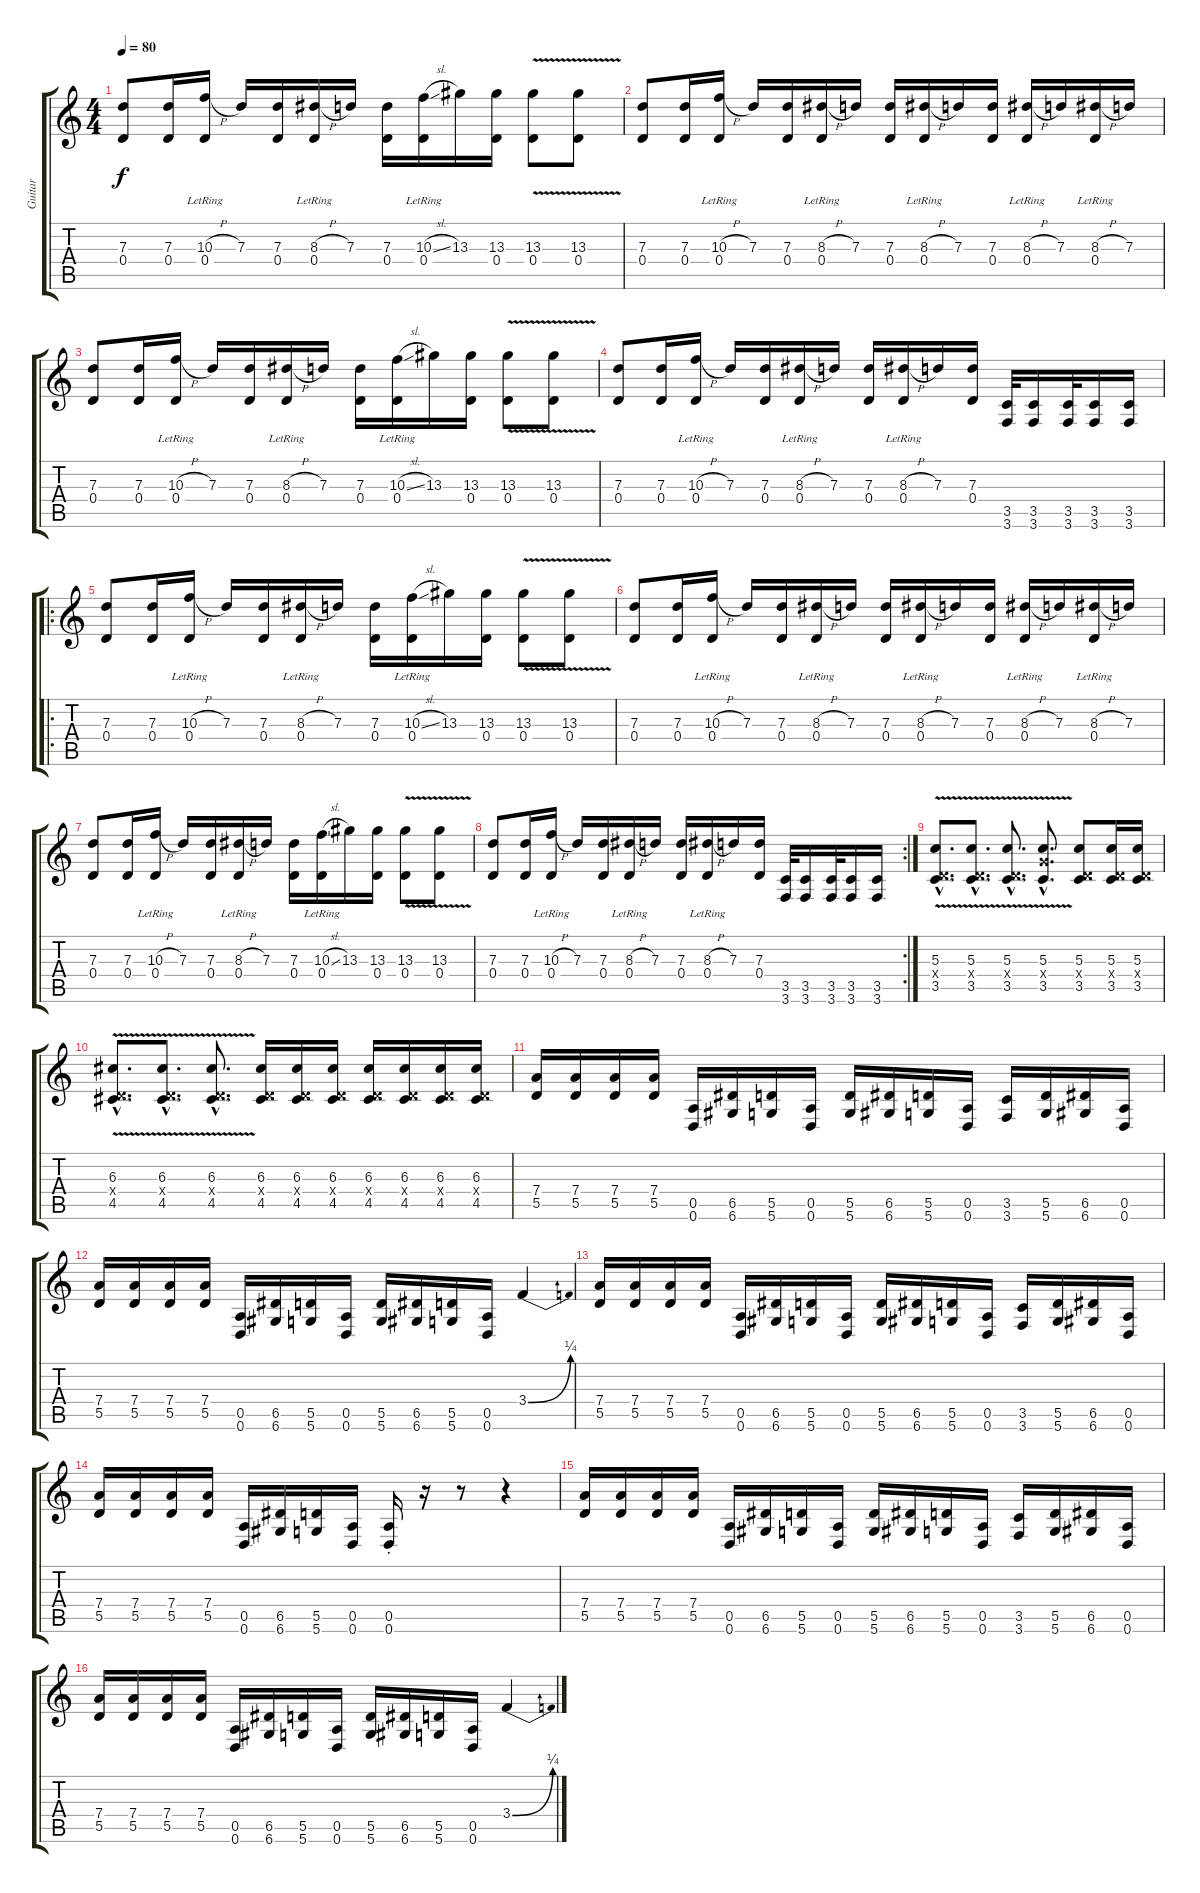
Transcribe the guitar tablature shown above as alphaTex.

\track ("Guitar" "Guitar") {instrument distortionguitar}
\staff {score tabs}
\tuning (E4 B3 G3 D3 A2 D2) {hide}
\ts (4 4)
\tempo 80
\clef g2
\ks c
(7.3 0.4).8{dy f} (7.3 0.4).16 (10.3{h} 0.4{lr}).16 7.3.16 (7.3 0.4).16 (8.3{h} 0.4{lr}).16 7.3.16 (7.3 0.4).16 (10.3{sl} 0.4{lr}).16 13.3.16 (13.3 0.4).16 (13.3{v} 0.4).8 (13.3{v} 0.4).8 |
(7.3 0.4).8 (7.3 0.4).16 (10.3{h} 0.4{lr}).16 7.3.16 (7.3 0.4).16 (8.3{h} 0.4{lr}).16 7.3.16 (7.3 0.4).16 (8.3{h} 0.4{lr}).16 7.3.16 (7.3 0.4).16 (8.3{h} 0.4{lr}).16 7.3.16 (8.3{h} 0.4{lr}).16 7.3.16 |
(7.3 0.4).8 (7.3 0.4).16 (10.3{h} 0.4{lr}).16 7.3.16 (7.3 0.4).16 (8.3{h} 0.4{lr}).16 7.3.16 (7.3 0.4).16 (10.3{sl} 0.4{lr}).16 13.3.16 (13.3 0.4).16 (13.3{v} 0.4).8 (13.3{v} 0.4).8 |
(7.3 0.4).8 (7.3 0.4).16 (10.3{h} 0.4{lr}).16 7.3.16 (7.3 0.4).16 (8.3{h} 0.4{lr}).16 7.3.16 (7.3 0.4).16 (8.3{h} 0.4{lr}).16 7.3.16 (7.3 0.4).16 (3.5 3.6).32 (3.5 3.6).16 (3.5 3.6).32 (3.5 3.6).16 (3.5 3.6).16 |
\ro
(7.3 0.4).8 (7.3 0.4).16 (10.3{h} 0.4{lr}).16 7.3.16 (7.3 0.4).16 (8.3{h} 0.4{lr}).16 7.3.16 (7.3 0.4).16 (10.3{sl} 0.4{lr}).16 13.3.16 (13.3 0.4).16 (13.3{v} 0.4).8 (13.3{v} 0.4).8 |
(7.3 0.4).8 (7.3 0.4).16 (10.3{h} 0.4{lr}).16 7.3.16 (7.3 0.4).16 (8.3{h} 0.4{lr}).16 7.3.16 (7.3 0.4).16 (8.3{h} 0.4{lr}).16 7.3.16 (7.3 0.4).16 (8.3{h} 0.4{lr}).16 7.3.16 (8.3{h} 0.4{lr}).16 7.3.16 |
(7.3 0.4).8 (7.3 0.4).16 (10.3{h} 0.4{lr}).16 7.3.16 (7.3 0.4).16 (8.3{h} 0.4{lr}).16 7.3.16 (7.3 0.4).16 (10.3{sl} 0.4{lr}).16 13.3.16 (13.3 0.4).16 (13.3{v} 0.4).8 (13.3{v} 0.4).8 |
\rc 2
(7.3 0.4).8 (7.3 0.4).16 (10.3{h} 0.4{lr}).16 7.3.16 (7.3 0.4).16 (8.3{h} 0.4{lr}).16 7.3.16 (7.3 0.4).16 (8.3{h} 0.4{lr}).16 7.3.16 (7.3 0.4).16 (3.5 3.6).32 (3.5 3.6).16 (3.5 3.6).32 (3.5 3.6).16 (3.5 3.6).16 |
(5.3{v hac} 0.4{hac x} 3.5{v hac}).8{d} (5.3{v hac} 0.4{hac x} 3.5{v hac}).8{d} (5.3{v hac} 0.4{hac x} 3.5{v hac}).8{d} (5.3{v hac} 5.4{hac x} 3.5{v hac}).8{d} (5.3 0.4{x} 3.5).8 (5.3 0.4{x} 3.5).16 (5.3 0.4{x} 3.5).16 |
(6.3{v hac} 0.4{hac x} 4.5{v hac}).8{d} (6.3{v hac} 0.4{hac x} 4.5{v hac}).8{d} (6.3{v hac} 0.4{hac x} 4.5{v hac}).8{d} (6.3 0.4{x} 4.5).16 (6.3 0.4{x} 4.5).16 (6.3 0.4{x} 4.5).16 (6.3 0.4{x} 4.5).16 (6.3 0.4{x} 4.5).16 (6.3 0.4{x} 4.5).16 (6.3 0.4{x} 4.5).16 |
(7.4 5.5).16 (7.4 5.5).16 (7.4 5.5).16 (7.4 5.5).16 (0.5 0.6).16 (6.5 6.6).16 (5.5 5.6).16 (0.5 0.6).16 (5.5 5.6).16 (6.5 6.6).16 (5.5 5.6).16 (0.5 0.6).16 (3.5 3.6).16 (5.5 5.6).16 (6.5 6.6).16 (0.5 0.6).16 |
(7.4 5.5).16 (7.4 5.5).16 (7.4 5.5).16 (7.4 5.5).16 (0.5 0.6).16 (6.5 6.6).16 (5.5 5.6).16 (0.5 0.6).16 (5.5 5.6).16 (6.5 6.6).16 (5.5 5.6).16 (0.5 0.6).16 3.4{be (bend 0 0 60 1)}.4 |
(7.4 5.5).16 (7.4 5.5).16 (7.4 5.5).16 (7.4 5.5).16 (0.5 0.6).16 (6.5 6.6).16 (5.5 5.6).16 (0.5 0.6).16 (5.5 5.6).16 (6.5 6.6).16 (5.5 5.6).16 (0.5 0.6).16 (3.5 3.6).16 (5.5 5.6).16 (6.5 6.6).16 (0.5 0.6).16 |
(7.4 5.5).16 (7.4 5.5).16 (7.4 5.5).16 (7.4 5.5).16 (0.5 0.6).16 (6.5 6.6).16 (5.5 5.6).16 (0.5 0.6).16 (0.5{st} 0.6{st}).16 r.16 r.8 r.4 |
(7.4 5.5).16 (7.4 5.5).16 (7.4 5.5).16 (7.4 5.5).16 (0.5 0.6).16 (6.5 6.6).16 (5.5 5.6).16 (0.5 0.6).16 (5.5 5.6).16 (6.5 6.6).16 (5.5 5.6).16 (0.5 0.6).16 (3.5 3.6).16 (5.5 5.6).16 (6.5 6.6).16 (0.5 0.6).16 |
(7.4 5.5).16 (7.4 5.5).16 (7.4 5.5).16 (7.4 5.5).16 (0.5 0.6).16 (6.5 6.6).16 (5.5 5.6).16 (0.5 0.6).16 (5.5 5.6).16 (6.5 6.6).16 (5.5 5.6).16 (0.5 0.6).16 3.4{be (bend 0 0 60 1)}.4
